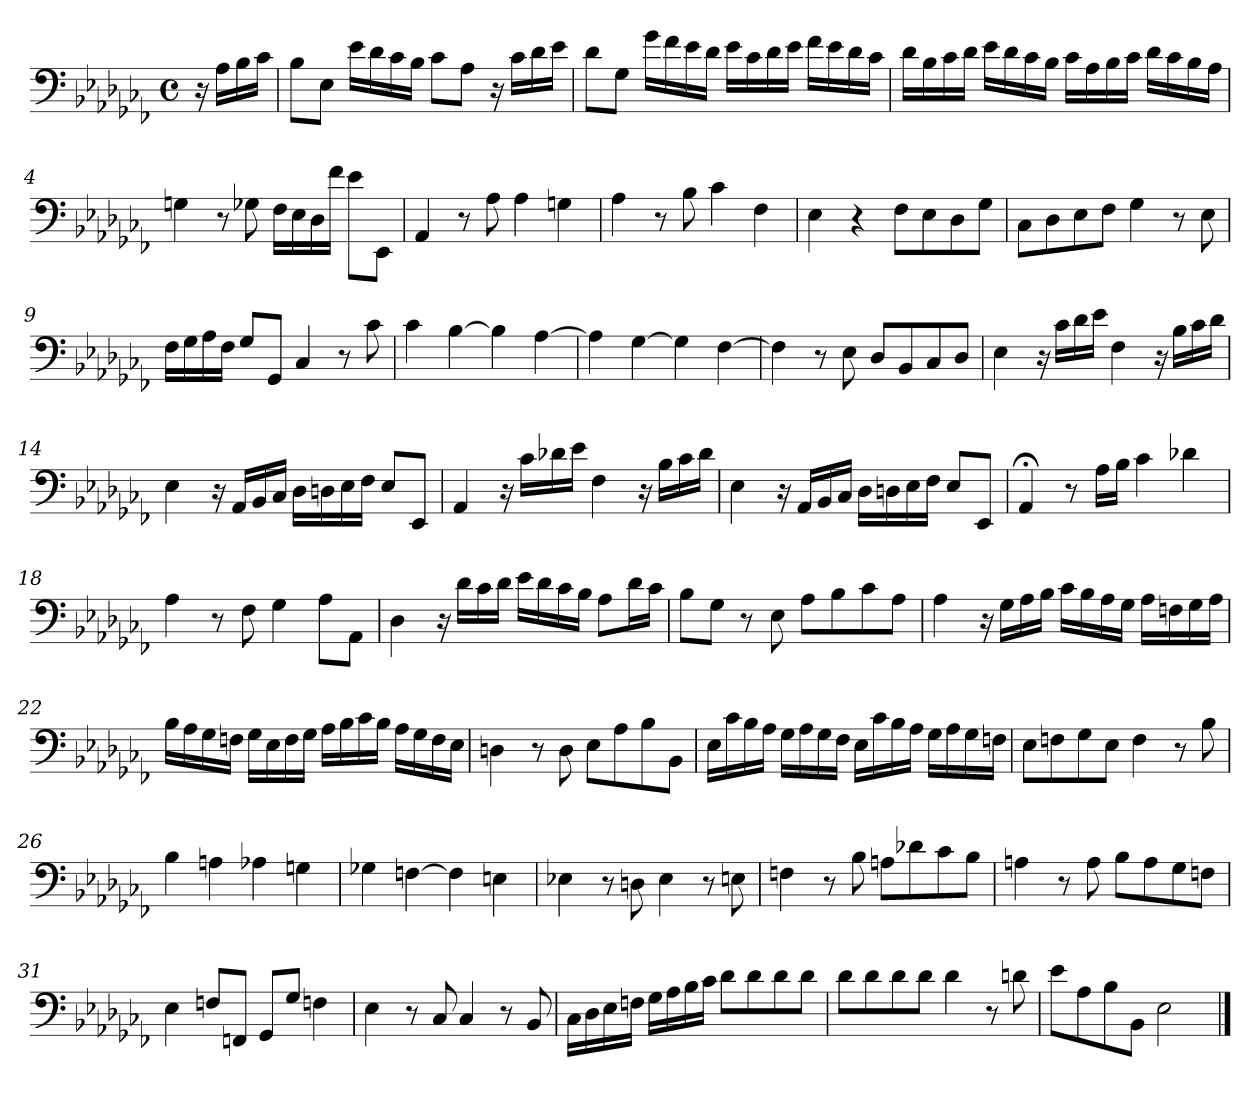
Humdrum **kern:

**kern
*part1
*staff1
*clefF4
*k[b-e-a-d-g-c-f-]
*a-:
*M4/4
*met(c)
=
16r
16A-\LL
16B-\
16c-\JJ
=1
8B-\L
8E-\J
16e-\LL
16d-\
16c-\
16B-\JJ
8c-\L
8A-\J
16r
16c-\LL
16d-\
16e-\JJ
=2
8d-\L
8G-\J
16g-\LL
16f-\
16e-\
16d-\JJ
16e-\LL
16c-\
16d-\
16e-\JJ
16f-\LL
16e-\
16d-\
16c-\JJ
!!LO:LB:g=z
=3
16d-\LL
16B-\
16c-\
16d-\JJ
16e-\LL
16d-\
16c-\
16B-\JJ
16c-\LL
16A-\
16B-\
16c-\JJ
16d-\LL
16c-\
16B-\
16A-\JJ
=4
4Gn\
8r
8G-X\
16F-\LL
16E-\
16D-\
16f-\JJ
8e-\L
8EE-\J
=5
4AA-/
8r
8A-\
4A-\
4Gn\
=6
4A-\
8r
8B-\
4c-\
4F-\
!!LO:LB:g=z
=7
4E-\
4r
8F-\L
8E-\
8D-\
8G-\J
=8
8C-\L
8D-\
8E-\
8F-\J
4G-\
8r
8E-\
=9
16F-\LL
16G-\
16A-\
16F-\JJ
8G-/L
8GG-/J
4C-/
8r
8c-\
=10
4c-\
[4B-\
4B-\]
[4A-\
=11
4A-\]
[4G-\
4G-\]
[4F-\
!!LO:LB:g=z
=12
4F-\]
8r
8E-\
8D-/L
8BB-/
8C-/
8D-/J
=13
4E-\
16r
16c-\LL
16d-\
16e-\JJ
4F-\
16r
16B-\LL
16c-\
16d-\JJ
=14
4E-\
16r
16AA-/LL
16BB-/
16C-/JJ
16D-\LL
16Dn\
16E-\
16F-\JJ
8E-/L
8EE-/J
=15
4AA-/
16r
16c-\LL
16d-X\
16e-\JJ
4F-\
16r
16B-\LL
16c-\
16d-\JJ
!!LO:LB:g=z
=16
4E-\
16r
16AA-/LL
16BB-/
16C-/JJ
16D-\LL
16Dn\
16E-\
16F-\JJ
8E-/L
8EE-/J
=17
4AA-;</
8r
16A-\LL
16B-\JJ
4c-\
4d-X\
=18
4A-\
8r
8F-\
4G-\
8A-\L
8AA-\J
=19
4D-\
16r
16d-\LL
16c-\
16d-\JJ
16e-\LL
16d-\
16c-\
16B-\JJ
8A-\L
16d-\L
16c-\JJ
!!LO:LB:g=z
=20
8B-\L
8G-\J
8r
8E-\
8A-\L
8B-\
8c-\
8A-\J
=21
4A-\
16r
16G-\LL
16A-\
16B-\JJ
16c-\LL
16B-\
16A-\
16G-\JJ
16A-\LL
16Fn\
16G-\
16A-\JJ
=22
16B-\LL
16A-\
16G-\
16Fn\JJ
16G-\LL
16E-\
16F\
16G-\JJ
16A-\LL
16B-\
16c-\
16B-\JJ
16A-\LL
16G-\
16F\
16E-\JJ
=23
4Dn\
8r
8D\
8E-\L
8A-\
8B-\
8BB-\J
!!LO:LB:g=z
=24
16E-\LL
16c-\
16B-\
16A-\JJ
16G-\LL
16A-\
16G-\
16F-\JJ
16E-\LL
16c-\
16B-\
16A-\JJ
16G-\LL
16A-\
16G-\
16Fn\JJ
=25
8E-\L
8Fn\
8G-\
8E-\J
4F\
8r
8B-\
=26
4B-\
4An\
4A-X\
4Gn\
=27
4G-X\
[4Fn\
4F\]
4En\
=28
4E-X\
8r
8Dn\
4E-\
8r
8En\
!!LO:LB:g=z
=29
4Fn\
8r
8B-\
8An\L
8d-X\
8c-\
8B-\J
=30
4An\
8r
8A\
8B-\L
8A\
8G-\
8Fn\J
=31
4E-\
8Fn/L
8FFn/J
8GG-/L
8G-/J
4Fn\
=32
4E-\
8r
8C-/
4C-/
8r
8BB-/
!!LO:LB:g=z
=33
16C-\LL
16D-\
16E-\
16Fn\JJ
16G-\LL
16A-\
16B-\
16c-\JJ
8d-\L
8d-\
8d-\
8d-\J
=34
8d-\L
8d-\
8d-\
8d-\J
4d-\
8r
8dn\
=35
8e-\L
8A-\
8B-\
8BB-\J
2E-\
==
*-
